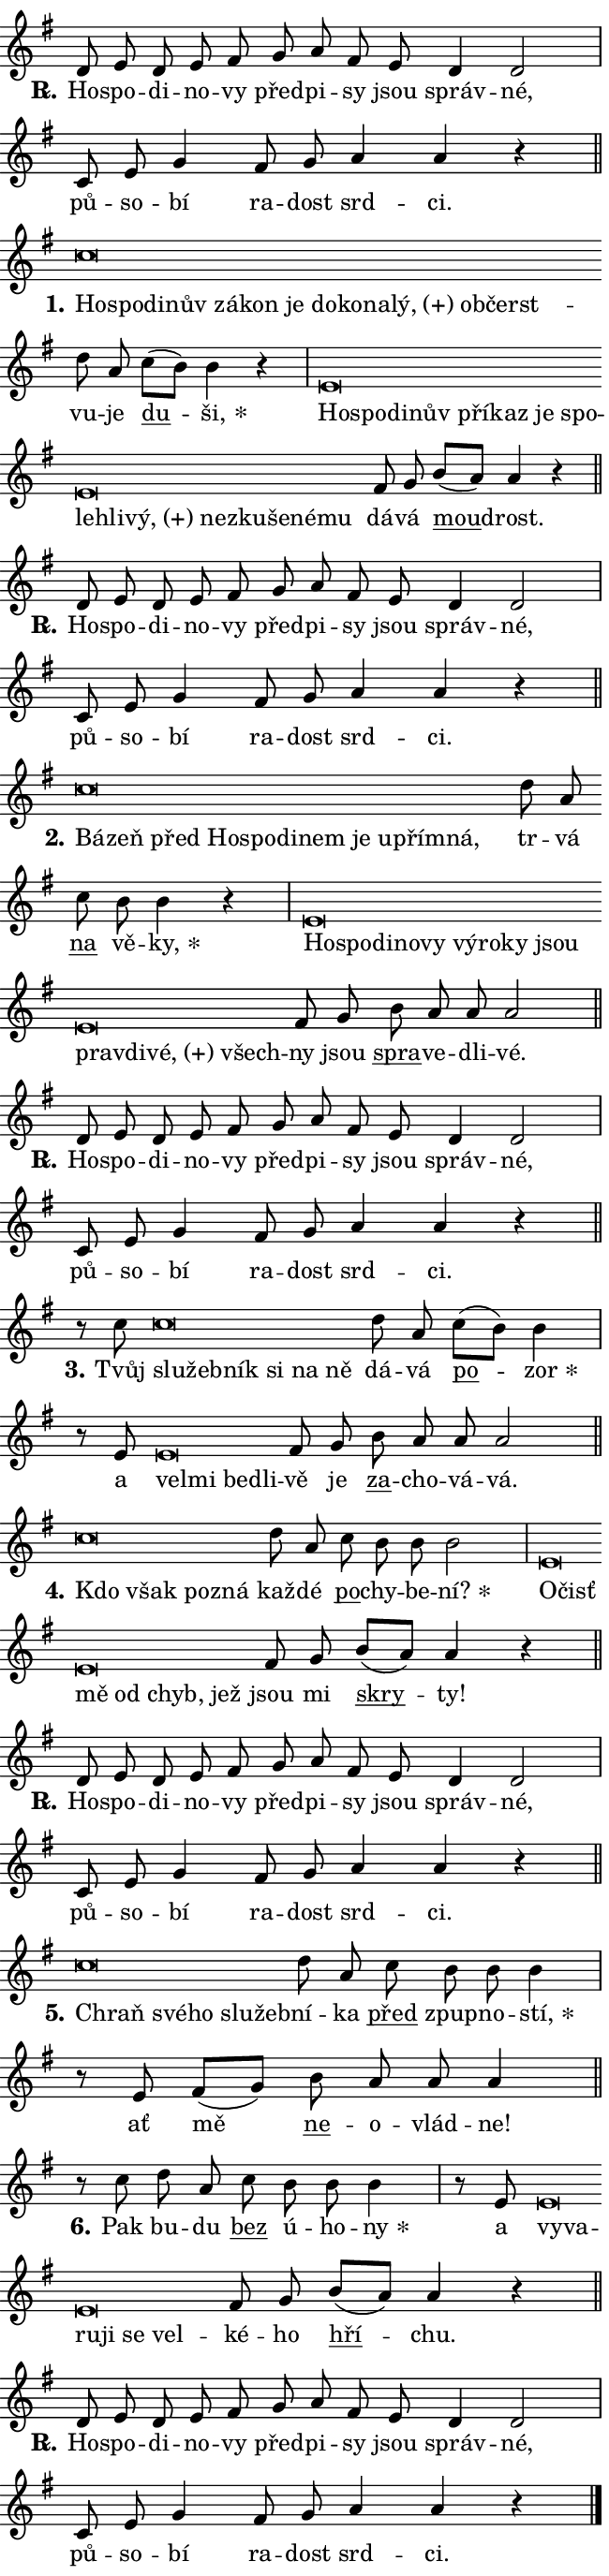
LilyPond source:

\version "2.24.0"
\header { tagline = "" }
\paper {
  indent = 0\cm
  top-margin = 0\cm
  right-margin = 0.13\cm % to fit lyric hyphens
  bottom-margin = 0\cm
  left-margin = 0\cm
  paper-width = 11\cm
  page-breaking = #ly:one-page-breaking
  system-system-spacing.basic-distance = #11
  score-system-spacing.basic-distance = #11
  ragged-last = ##f
}


%% Author: Thomas Morley
%% https://lists.gnu.org/archive/html/lilypond-user/2020-05/msg00002.html
#(define (line-position grob)
"Returns position of @var[grob} in current system:
   @code{'start}, if at first time-step
   @code{'end}, if at last time-step
   @code{'middle} otherwise
"
  (let* ((col (ly:item-get-column grob))
         (ln (ly:grob-object col 'left-neighbor))
         (rn (ly:grob-object col 'right-neighbor))
         (col-to-check-left (if (ly:grob? ln) ln col))
         (col-to-check-right (if (ly:grob? rn) rn col))
         (break-dir-left
           (and
             (ly:grob-property col-to-check-left 'non-musical #f)
             (ly:item-break-dir col-to-check-left)))
         (break-dir-right
           (and
             (ly:grob-property col-to-check-right 'non-musical #f)
             (ly:item-break-dir col-to-check-right))))
        (cond ((eqv? 1 break-dir-left) 'start)
              ((eqv? -1 break-dir-right) 'end)
              (else 'middle))))

#(define (tranparent-at-line-position vctor)
  (lambda (grob)
  "Relying on @code{line-position} select the relevant enry from @var{vctor}.
Used to determine transparency,"
    (case (line-position grob)
      ((end) (not (vector-ref vctor 0)))
      ((middle) (not (vector-ref vctor 1)))
      ((start) (not (vector-ref vctor 2))))))

noteHeadBreakVisibility =
#(define-music-function (break-visibility)(vector?)
"Makes @code{NoteHead}s transparent relying on @var{break-visibility}"
#{
  \override NoteHead.transparent =
    #(tranparent-at-line-position break-visibility)
#})

#(define delete-ledgers-for-transparent-note-heads
  (lambda (grob)
    "Reads whether a @code{NoteHead} is transparent.
If so this @code{NoteHead} is removed from @code{'note-heads} from
@var{grob}, which is supposed to be @code{LedgerLineSpanner}.
As a result ledgers are not printed for this @code{NoteHead}"
    (let* ((nhds-array (ly:grob-object grob 'note-heads))
           (nhds-list
             (if (ly:grob-array? nhds-array)
                 (ly:grob-array->list nhds-array)
                 '()))
           ;; Relies on the transparent-property being done before
           ;; Staff.LedgerLineSpanner.after-line-breaking is executed.
           ;; This is fragile ...
           (to-keep
             (remove
               (lambda (nhd)
                 (ly:grob-property nhd 'transparent #f))
               nhds-list)))
      ;; TODO find a better method to iterate over grob-arrays, similiar
      ;; to filter/remove etc for lists
      ;; For now rebuilt from scratch
      (set! (ly:grob-object grob 'note-heads)  '())
      (for-each
        (lambda (nhd)
          (ly:pointer-group-interface::add-grob grob 'note-heads nhd))
        to-keep))))

squashNotes = {
  \override NoteHead.X-extent = #'(-0.2 . 0.2)
  \override NoteHead.Y-extent = #'(-0.75 . 0)
  \override NoteHead.stencil =
    #(lambda (grob)
       (let ((pos (ly:grob-property grob 'staff-position)))
         (begin
           (if (< pos -7) (display "ERROR: Lower brevis then expected\n") (display ""))
           (if (<= pos -6) ly:text-interface::print ly:note-head::print))))
}
unSquashNotes = {
  \revert NoteHead.X-extent
  \revert NoteHead.Y-extent
  \revert NoteHead.stencil
}

hideNotes = \noteHeadBreakVisibility #begin-of-line-visible
unHideNotes = \noteHeadBreakVisibility #all-visible

% work-around for resetting accidentals
% https://lilypond.org/doc/v2.23/Documentation/notation/displaying-rhythms#unmetered-music
cadenzaMeasure = {
  \cadenzaOff
  \partial 1024 s1024
  \cadenzaOn
}

#(define-markup-command (accent layout props text) (markup?)
  "Underline accented syllable"
  (interpret-markup layout props
    #{\markup \override #'(offset . 4.3) \underline { #text }#}))

responsum = \markup \concat {
  "R" \hspace #-1.05 \path #0.1 #'((moveto 0 0.07) (lineto 0.9 0.8)) \hspace #0.05 "."
}

spaceSize = #0.6828661417322834 % exact space size for TeX Gyre Schola

\layout {
  \context {
    \Staff
    \remove "Time_signature_engraver"
    \override LedgerLineSpanner.after-line-breaking = #delete-ledgers-for-transparent-note-heads
  }
  \context {
    \Lyrics {
      \override LyricSpace.minimum-distance = \spaceSize
      \override LyricText.font-name = #"TeX Gyre Schola"
      \override LyricText.font-size = 1
      \override StanzaNumber.font-name = #"TeX Gyre Schola Bold"
      \override StanzaNumber.font-size = 1
    }
  }
  \context {
    \Score 
    \override NoteHead.text =
      #(lambda (grob) 
        (let ((pos (ly:grob-property grob 'staff-position)))
          #{\markup {
            \combine
              \halign #-0.55 \raise #(if (= pos -6) 0 0.5) \override #'(thickness . 2) \draw-line #'(3.2 . 0)
              \musicglyph "noteheads.sM1"
          }#}))
  }
}

% magnetic-lyrics.ily
%
%   written by
%     Jean Abou Samra <jean@abou-samra.fr>
%     Werner Lemberg <wl@gnu.org>
%
%   adapted by
%     Jiri Hon <jiri.hon@gmail.com>
%
% Version 2022-Apr-15

% https://www.mail-archive.com/lilypond-user@gnu.org/msg149350.html

#(define (Left_hyphen_pointer_engraver context)
   "Collect syllable-hyphen-syllable occurrences in lyrics and store
them in properties.  This engraver only looks to the left.  For
example, if the lyrics input is @code{foo -- bar}, it does the
following.

@itemize @bullet
@item
Set the @code{text} property of the @code{LyricHyphen} grob between
@q{foo} and @q{bar} to @code{foo}.

@item
Set the @code{left-hyphen} property of the @code{LyricText} grob with
text @q{foo} to the @code{LyricHyphen} grob between @q{foo} and
@q{bar}.
@end itemize

Use this auxiliary engraver in combination with the
@code{lyric-@/text::@/apply-@/magnetic-@/offset!} hook."
   (let ((hyphen #f)
         (text #f))
     (make-engraver
      (acknowledgers
       ((lyric-syllable-interface engraver grob source-engraver)
        (set! text grob)))
      (end-acknowledgers
       ((lyric-hyphen-interface engraver grob source-engraver)
        ;(when (not (grob::has-interface grob 'lyric-space-interface))
          (set! hyphen grob)));)
      ((stop-translation-timestep engraver)
       (when (and text hyphen)
         (ly:grob-set-object! text 'left-hyphen hyphen))
       (set! text #f)
       (set! hyphen #f)))))

#(define (lyric-text::apply-magnetic-offset! grob)
   "If the space between two syllables is less than the value in
property @code{LyricText@/.details@/.squash-threshold}, move the right
syllable to the left so that it gets concatenated with the left
syllable.

Use this function as a hook for
@code{LyricText@/.after-@/line-@/breaking} if the
@code{Left_@/hyphen_@/pointer_@/engraver} is active."
   (let ((hyphen (ly:grob-object grob 'left-hyphen #f)))
     (when hyphen
       (let ((left-text (ly:spanner-bound hyphen LEFT)))
         (when (grob::has-interface left-text 'lyric-syllable-interface)
           (let* ((common (ly:grob-common-refpoint grob left-text X))
                  (this-x-ext (ly:grob-extent grob common X))
                  (left-x-ext
                   (begin
                     ;; Trigger magnetism for left-text.
                     (ly:grob-property left-text 'after-line-breaking)
                     (ly:grob-extent left-text common X)))
                  ;; `delta` is the gap width between two syllables.
                  (delta (- (interval-start this-x-ext)
                            (interval-end left-x-ext)))
                  (details (ly:grob-property grob 'details))
                  (threshold (assoc-get 'squash-threshold details 0.2)))
             (when (< delta threshold)
               (let* (;; We have to manipulate the input text so that
                      ;; ligatures crossing syllable boundaries are not
                      ;; disabled.  For languages based on the Latin
                      ;; script this is essentially a beautification.
                      ;; However, for non-Western scripts it can be a
                      ;; necessity.
                      (lt (ly:grob-property left-text 'text))
                      (rt (ly:grob-property grob 'text))
                      (is-space (grob::has-interface hyphen 'lyric-space-interface))
                      (space (if is-space " " ""))
                      (extra-delta (if is-space spaceSize 0))
                      ;; Append new syllable.
                      (ltrt-space (if (and (string? lt) (string? rt))
                                (string-append lt space rt)
                                (make-concat-markup (list lt space rt))))
                      ;; Right-align `ltrt` to the right side.
                      (ltrt-space-markup (grob-interpret-markup
                               grob
                               (make-translate-markup
                                (cons (interval-length this-x-ext) 0)
                                (make-right-align-markup ltrt-space)))))
                 (begin
                   ;; Don't print `left-text`.
                   (ly:grob-set-property! left-text 'stencil #f)
                   ;; Set text and stencil (which holds all collected
                   ;; syllables so far) and shift it to the left.
                   (ly:grob-set-property! grob 'text ltrt-space)
                   (ly:grob-set-property! grob 'stencil ltrt-space-markup)
                   (ly:grob-translate-axis! grob (- (- delta extra-delta)) X))))))))))


#(define (lyric-hyphen::displace-bounds-first grob)
   ;; Make very sure this callback isn't triggered too early.
   (let ((left (ly:spanner-bound grob LEFT))
         (right (ly:spanner-bound grob RIGHT)))
     (ly:grob-property left 'after-line-breaking)
     (ly:grob-property right 'after-line-breaking)
     (ly:lyric-hyphen::print grob)))

squashThreshold = #0.4

\layout {
  \context {
    \Lyrics
    \consists #Left_hyphen_pointer_engraver
    \override LyricText.after-line-breaking =
      #lyric-text::apply-magnetic-offset!
    \override LyricHyphen.stencil = #lyric-hyphen::displace-bounds-first
    \override LyricText.details.squash-threshold = \squashThreshold
    \override LyricHyphen.minimum-distance = 0
    \override LyricHyphen.minimum-length = \squashThreshold
  }
}

squashText = \override LyricText.details.squash-threshold = 9999
unSquashText = \override LyricText.details.squash-threshold = \squashThreshold

leftText = \override LyricText.self-alignment-X = #LEFT
unLeftText = \revert LyricText.self-alignment-X

starOffset = #(lambda (grob) 
                (let ((x_offset (ly:self-alignment-interface::aligned-on-x-parent grob)))
                  (if (= x_offset 0) 0 (+ x_offset 1.2))))

star = #(define-music-function (syllable)(string?)
"Append star separator at the end of a syllable"
#{
  \once \override LyricText.X-offset = #starOffset
  \lyricmode { \markup {
    #syllable
    \override #'((font-name . "TeX Gyre Schola Bold")) \hspace #0.2 \lower #0.65 \larger "*"
  } }
#})

starAccent = #(define-music-function (syllable)(string?)
"Append star separator at the end of a syllable and make accent"
#{
  \once \override LyricText.X-offset = #starOffset
  \lyricmode { \markup {
    \accent #syllable
    \override #'((font-name . "TeX Gyre Schola Bold")) \hspace #0.2 \lower #0.65 \larger "*"
  } }
#})

breath = #(define-music-function (syllable)(string?)
"Append breathing indicator at the end of a syllable"
#{
  \lyricmode { \markup { #syllable "+" } }
#})

optionalBreath = #(define-music-function (syllable)(string?)
"Append optional breathing indicator at the end of a syllable"
#{
  \lyricmode { \markup { #syllable "(+)" } }
#})


\score {
    <<
        \new Voice = "melody" { \cadenzaOn \key g \major \relative { d'8 e d e fis \bar "" g a fis e \bar "" d4 d2 \cadenzaMeasure \bar "|" c8 e g4 \bar "" fis8 g a4 a r \cadenzaMeasure \bar "||" \break } }
        \new Lyrics \lyricsto "melody" { \lyricmode { \set stanza = \responsum
Ho -- spo -- di -- no -- vy před -- pi -- sy jsou správ -- né, pů -- so -- bí ra -- dost srd -- ci. } }
    >>
    \layout {}
}

\score {
    <<
        \new Voice = "melody" { \cadenzaOn \key g \major \relative { \squashNotes c''\breve*1/16 \hideNotes \breve*1/16 \bar "" \breve*1/16 \bar "" \breve*1/16 \bar "" \breve*1/16 \bar "" \breve*1/16 \bar "" \breve*1/16 \bar "" \breve*1/16 \bar "" \breve*1/16 \bar "" \breve*1/16 \bar "" \breve*1/16 \bar "" \breve*1/16 \breve*1/16 \bar "" \unHideNotes \unSquashNotes d8 a \bar "" c[( b)] b4 r \cadenzaMeasure \bar "|" \squashNotes e,\breve*1/16 \hideNotes \breve*1/16 \bar "" \breve*1/16 \bar "" \breve*1/16 \bar "" \breve*1/16 \bar "" \breve*1/16 \bar "" \breve*1/16 \bar "" \breve*1/16 \bar "" \breve*1/16 \bar "" \breve*1/16 \bar "" \breve*1/16 \bar "" \breve*1/16 \bar "" \breve*1/16 \bar "" \breve*1/16 \bar "" \breve*1/16 \breve*1/16 \bar "" \unHideNotes \unSquashNotes fis8 g \bar "" b[( a)] a4 r \cadenzaMeasure \bar "||" \break } }
        \new Lyrics \lyricsto "melody" { \lyricmode { \set stanza = "1."
\leftText Ho -- \squashText spo -- di -- nův zá -- kon je do -- ko -- na -- \optionalBreath lý, ob -- čerst -- \unLeftText \unSquashText vu -- je \markup \accent du -- \star ši, \leftText Ho -- \squashText spo -- di -- nův pří -- kaz je spo -- leh -- li -- \optionalBreath vý, ne -- zku -- še -- né -- mu \unLeftText \unSquashText dá -- vá \markup \accent mou -- drost. } }
    >>
    \layout {}
}

\score {
    <<
        \new Voice = "melody" { \cadenzaOn \key g \major \relative { d'8 e d e fis \bar "" g a fis e \bar "" d4 d2 \cadenzaMeasure \bar "|" c8 e g4 \bar "" fis8 g a4 a r \cadenzaMeasure \bar "||" \break } }
        \new Lyrics \lyricsto "melody" { \lyricmode { \set stanza = \responsum
Ho -- spo -- di -- no -- vy před -- pi -- sy jsou správ -- né, pů -- so -- bí ra -- dost srd -- ci. } }
    >>
    \layout {}
}

\score {
    <<
        \new Voice = "melody" { \cadenzaOn \key g \major \relative { \squashNotes c''\breve*1/16 \hideNotes \breve*1/16 \bar "" \breve*1/16 \bar "" \breve*1/16 \bar "" \breve*1/16 \bar "" \breve*1/16 \bar "" \breve*1/16 \bar "" \breve*1/16 \bar "" \breve*1/16 \bar "" \breve*1/16 \breve*1/16 \bar "" \unHideNotes \unSquashNotes d8 a \bar "" c b b4 r \cadenzaMeasure \bar "|" \squashNotes e,\breve*1/16 \hideNotes \breve*1/16 \bar "" \breve*1/16 \bar "" \breve*1/16 \bar "" \breve*1/16 \bar "" \breve*1/16 \bar "" \breve*1/16 \bar "" \breve*1/16 \bar "" \breve*1/16 \bar "" \breve*1/16 \bar "" \breve*1/16 \bar "" \breve*1/16 \breve*1/16 \bar "" \unHideNotes \unSquashNotes fis8 g \bar "" b a a a2 \cadenzaMeasure \bar "||" \break } }
        \new Lyrics \lyricsto "melody" { \lyricmode { \set stanza = "2."
\leftText Bá -- \squashText zeň před Ho -- spo -- di -- nem je u -- přím -- ná, \unLeftText \unSquashText tr -- vá \markup \accent na vě -- \star ky, \leftText Ho -- \squashText spo -- di -- no -- vy vý -- ro -- ky jsou prav -- di -- \optionalBreath vé, všech -- \unLeftText \unSquashText ny jsou \markup \accent spra -- ve -- dli -- vé. } }
    >>
    \layout {}
}

\score {
    <<
        \new Voice = "melody" { \cadenzaOn \key g \major \relative { d'8 e d e fis \bar "" g a fis e \bar "" d4 d2 \cadenzaMeasure \bar "|" c8 e g4 \bar "" fis8 g a4 a r \cadenzaMeasure \bar "||" \break } }
        \new Lyrics \lyricsto "melody" { \lyricmode { \set stanza = \responsum
Ho -- spo -- di -- no -- vy před -- pi -- sy jsou správ -- né, pů -- so -- bí ra -- dost srd -- ci. } }
    >>
    \layout {}
}

\score {
    <<
        \new Voice = "melody" { \cadenzaOn \key g \major \relative { r8 c''8 \squashNotes c\breve*1/16 \hideNotes \breve*1/16 \bar "" \breve*1/16 \bar "" \breve*1/16 \bar "" \breve*1/16 \breve*1/16 \bar "" \unHideNotes \unSquashNotes d8 a \bar "" c[( b)] b4 \cadenzaMeasure \bar "|" r8 e,8 \squashNotes e\breve*1/16 \hideNotes \breve*1/16 \bar "" \breve*1/16 \breve*1/16 \bar "" \unHideNotes \unSquashNotes fis8 g \bar "" b a a a2 \cadenzaMeasure \bar "||" \break } }
        \new Lyrics \lyricsto "melody" { \lyricmode { \set stanza = "3."
Tvůj \leftText slu -- \squashText žeb -- ník si na ně \unLeftText \unSquashText dá -- vá \markup \accent po -- \star zor a \leftText vel -- \squashText mi be -- dli -- \unLeftText \unSquashText vě je \markup \accent za -- cho -- vá -- vá. } }
    >>
    \layout {}
}

\score {
    <<
        \new Voice = "melody" { \cadenzaOn \key g \major \relative { \squashNotes c''\breve*1/16 \hideNotes \breve*1/16 \bar "" \breve*1/16 \breve*1/16 \bar "" \unHideNotes \unSquashNotes d8 a \bar "" c b b b2 \cadenzaMeasure \bar "|" \squashNotes e,\breve*1/16 \hideNotes \breve*1/16 \bar "" \breve*1/16 \bar "" \breve*1/16 \bar "" \breve*1/16 \breve*1/16 \bar "" \unHideNotes \unSquashNotes fis8 g \bar "" b[( a)] a4 r \cadenzaMeasure \bar "||" \break } }
        \new Lyrics \lyricsto "melody" { \lyricmode { \set stanza = "4."
\leftText Kdo \squashText však po -- zná \unLeftText \unSquashText kaž -- dé \markup \accent po -- chy -- be -- \star ní? \leftText O -- \squashText čisť mě od chyb, jež \unLeftText \unSquashText jsou mi \markup \accent skry -- ty! } }
    >>
    \layout {}
}

\score {
    <<
        \new Voice = "melody" { \cadenzaOn \key g \major \relative { d'8 e d e fis \bar "" g a fis e \bar "" d4 d2 \cadenzaMeasure \bar "|" c8 e g4 \bar "" fis8 g a4 a r \cadenzaMeasure \bar "||" \break } }
        \new Lyrics \lyricsto "melody" { \lyricmode { \set stanza = \responsum
Ho -- spo -- di -- no -- vy před -- pi -- sy jsou správ -- né, pů -- so -- bí ra -- dost srd -- ci. } }
    >>
    \layout {}
}

\score {
    <<
        \new Voice = "melody" { \cadenzaOn \key g \major \relative { \squashNotes c''\breve*1/16 \hideNotes \breve*1/16 \bar "" \breve*1/16 \bar "" \breve*1/16 \breve*1/16 \bar "" \unHideNotes \unSquashNotes d8 a \bar "" c b b b4 \cadenzaMeasure \bar "|" r8 e,8 fis[( g)] \bar "" b a a a4 \cadenzaMeasure \bar "||" \break } }
        \new Lyrics \lyricsto "melody" { \lyricmode { \set stanza = "5."
\leftText Chraň \squashText své -- ho slu -- žeb -- \unLeftText \unSquashText ní -- ka \markup \accent před zpup -- no -- \star stí, ať mě \markup \accent ne -- o -- vlád -- ne! } }
    >>
    \layout {}
}

\score {
    <<
        \new Voice = "melody" { \cadenzaOn \key g \major \relative { r8 c''8 d8 a \bar "" c b b b4 \cadenzaMeasure \bar "|" r8 e,8 \squashNotes e\breve*1/16 \hideNotes \breve*1/16 \bar "" \breve*1/16 \bar "" \breve*1/16 \bar "" \breve*1/16 \breve*1/16 \bar "" \unHideNotes \unSquashNotes fis8 g \bar "" b[( a)] a4 r \cadenzaMeasure \bar "||" \break } }
        \new Lyrics \lyricsto "melody" { \lyricmode { \set stanza = "6."
Pak bu -- du \markup \accent bez ú -- ho -- \star ny a \leftText vy -- \squashText va -- ru -- ji se vel -- \unLeftText \unSquashText ké -- ho \markup \accent hří -- chu. } }
    >>
    \layout {}
}

\score {
    <<
        \new Voice = "melody" { \cadenzaOn \key g \major \relative { d'8 e d e fis \bar "" g a fis e \bar "" d4 d2 \cadenzaMeasure \bar "|" c8 e g4 \bar "" fis8 g a4 a r \cadenzaMeasure \bar "||" \break } \bar "|." }
        \new Lyrics \lyricsto "melody" { \lyricmode { \set stanza = \responsum
Ho -- spo -- di -- no -- vy před -- pi -- sy jsou správ -- né, pů -- so -- bí ra -- dost srd -- ci. } }
    >>
    \layout {}
}
